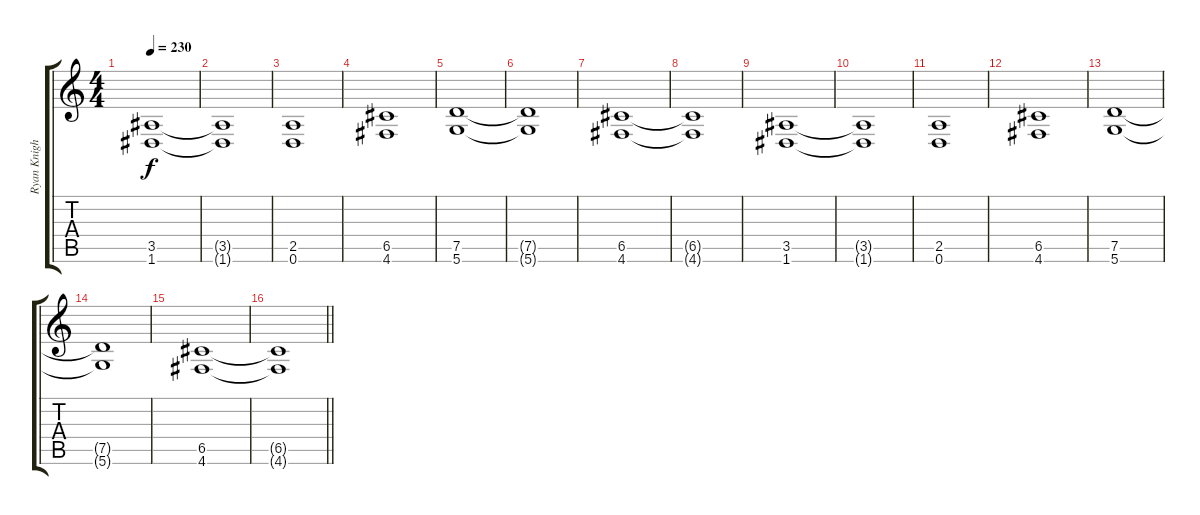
\track ("Ryan Knight Rhythm" "Ryan Knigh") {instrument distortionguitar}
\staff {score tabs}
\tuning (D4 A3 F3 C3 G2 D2) {hide}
\ts (4 4)
\tempo 230
\clef g2
\ks c
(3.5 1.6).1{dy f} |
(3.5{t} 1.6{t}).1 |
(2.5 0.6).1 |
(6.5 4.6).1 |
(7.5 5.6).1 |
(7.5{t} 5.6{t}).1 |
(6.5 4.6).1 |
(6.5{t} 4.6{t}).1 |
(3.5 1.6).1 |
(3.5{t} 1.6{t}).1 |
(2.5 0.6).1 |
(6.5 4.6).1 |
(7.5 5.6).1 |
(7.5{t} 5.6{t}).1 |
(6.5 4.6).1 |
\barLineRight lightlight
(6.5{t} 4.6{t}).1
